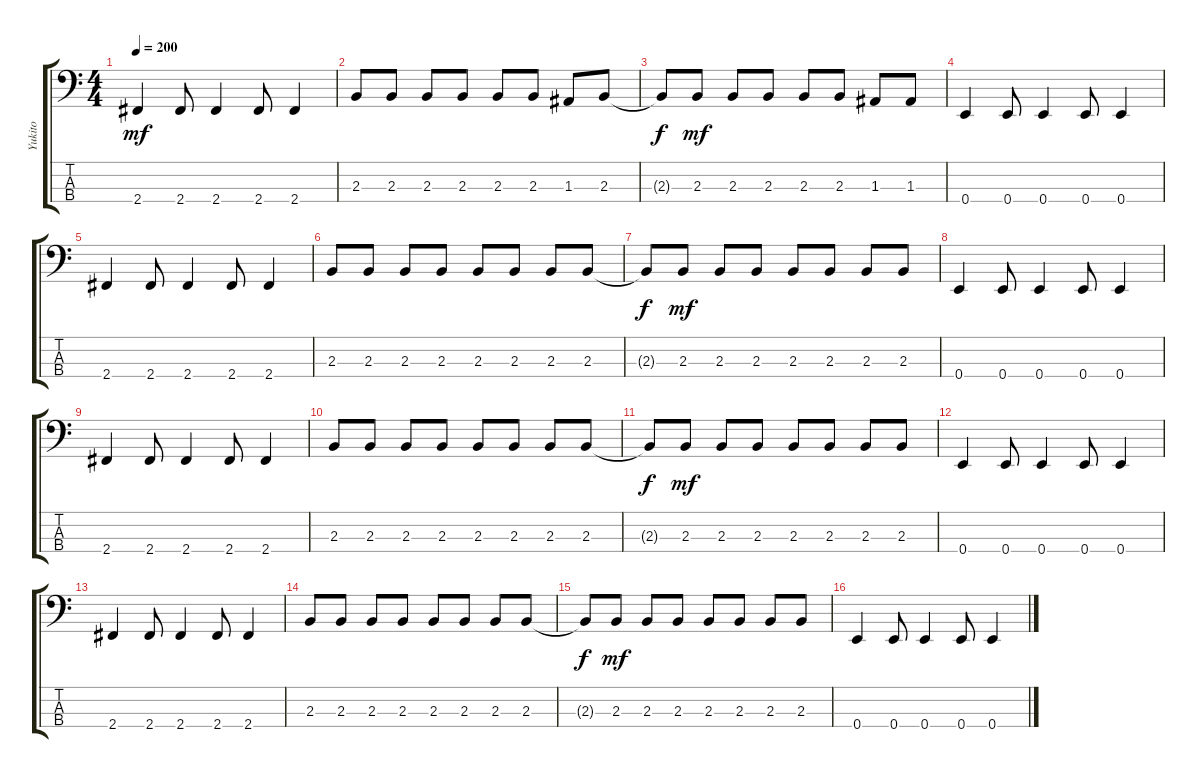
\track ("Yukito" "Yukito") {instrument electricbasspick}
\staff {score tabs}
\tuning (G2 D2 A1 E1) {hide}
\ts (4 4)
\tempo 200
\clef f4
\ks c
2.4.4{dy mf} 2.4.8 2.4.4 2.4.8 2.4.4 |
2.3.8 2.3.8 2.3.8 2.3.8 2.3.8 2.3.8 1.3.8 2.3.8 |
2.3{t}.8{dy f} 2.3.8{dy mf} 2.3.8 2.3.8 2.3.8 2.3.8 1.3.8 1.3.8 |
0.4.4 0.4.8 0.4.4 0.4.8 0.4.4 |
2.4.4 2.4.8 2.4.4 2.4.8 2.4.4 |
2.3.8 2.3.8 2.3.8 2.3.8 2.3.8 2.3.8 2.3.8 2.3.8 |
2.3{t}.8{dy f} 2.3.8{dy mf} 2.3.8 2.3.8 2.3.8 2.3.8 2.3.8 2.3.8 |
0.4.4 0.4.8 0.4.4 0.4.8 0.4.4 |
2.4.4 2.4.8 2.4.4 2.4.8 2.4.4 |
2.3.8 2.3.8 2.3.8 2.3.8 2.3.8 2.3.8 2.3.8 2.3.8 |
2.3{t}.8{dy f} 2.3.8{dy mf} 2.3.8 2.3.8 2.3.8 2.3.8 2.3.8 2.3.8 |
0.4.4 0.4.8 0.4.4 0.4.8 0.4.4 |
2.4.4 2.4.8 2.4.4 2.4.8 2.4.4 |
2.3.8 2.3.8 2.3.8 2.3.8 2.3.8 2.3.8 2.3.8 2.3.8 |
2.3{t}.8{dy f} 2.3.8{dy mf} 2.3.8 2.3.8 2.3.8 2.3.8 2.3.8 2.3.8 |
0.4.4 0.4.8 0.4.4 0.4.8 0.4.4
